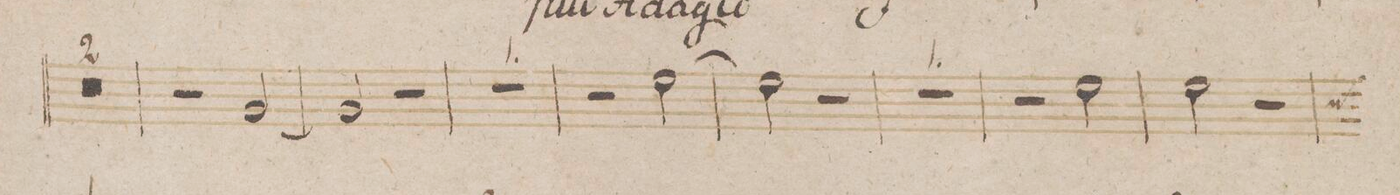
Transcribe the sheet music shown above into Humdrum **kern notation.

**kern	**dynam
*I"Clarino 1mo in B.	*
*clefG2	*
*k[b-e-]	*
*met(c)	*
*M4/4	*
0r	.
=236	=236
=237	=237
2r	.
[2f/	.
=238	=238
2f/]	.
2r	.
=239	=239
1r	.
=240	=240
2r	.
[2dd\	.
=241	=241
2dd\]	.
2r	.
=242	=242
1r	.
=243	=243
2r	.
2dd\	.
=244	=244
2dd\	.
2r	.
*custos:b	*
=245	=245
*-	*-
